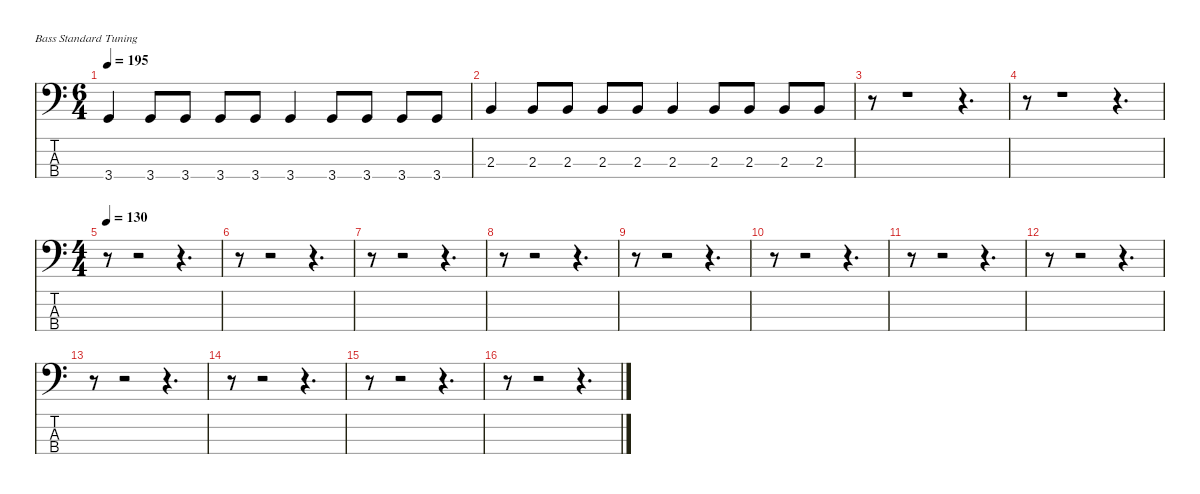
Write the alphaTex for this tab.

\defaultSystemsLayout 4
\hideDynamics
\bracketExtendMode nobrackets
\singleTrackTrackNamePolicy hidden
\multiTrackTrackNamePolicy hidden
\firstSystemTrackNameMode fullname
\firstSystemTrackNameOrientation horizontal
\otherSystemsTrackNameOrientation horizontal
\track ("Bass" "el.bs.") {instrument electricbassfinger}
\staff {score tabs}
\tuning (G2 D2 A1 E1)
\ts (6 4)
\tempo 195
\clef f4
\ks c
3.4.4{dy f beam Up} 3.4.8{beam Up} 3.4.8{beam Up} 3.4.8{beam Up} 3.4.8{beam Up} 3.4.4{beam Up} 3.4.8{beam Up} 3.4.8{beam Up} 3.4.8{beam Up} 3.4.8{beam Up} |
2.3.4{beam Up} 2.3.8{beam Up} 2.3.8{beam Up} 2.3.8{beam Up} 2.3.8{beam Up} 2.3.4{beam Up} 2.3.8{beam Up} 2.3.8{beam Up} 2.3.8{beam Up} 2.3.8{beam Up} |
r.8{beam Down} r.1{beam Down} r.4{d beam Down} |
r.8{beam Down} r.1{beam Down} r.4{d beam Down} |
\ts (4 4)
\beaming (8 2 2 2 2)
\tempo 130
r.8{beam Down} r.2{beam Down} r.4{d beam Down} |
r.8{beam Down} r.2{beam Down} r.4{d beam Down} |
r.8{beam Down} r.2{beam Down} r.4{d beam Down} |
r.8{beam Down} r.2{beam Down} r.4{d beam Down} |
r.8{beam Down} r.2{beam Down} r.4{d beam Down} |
r.8{beam Down} r.2{beam Down} r.4{d beam Down} |
r.8{beam Down} r.2{beam Down} r.4{d beam Down} |
r.8{beam Down} r.2{beam Down} r.4{d beam Down} |
r.8{beam Down} r.2{beam Down} r.4{d beam Down} |
r.8{beam Down} r.2{beam Down} r.4{d beam Down} |
r.8{beam Down} r.2{beam Down} r.4{d beam Down} |
r.8{beam Down} r.2{beam Down} r.4{d beam Down}
